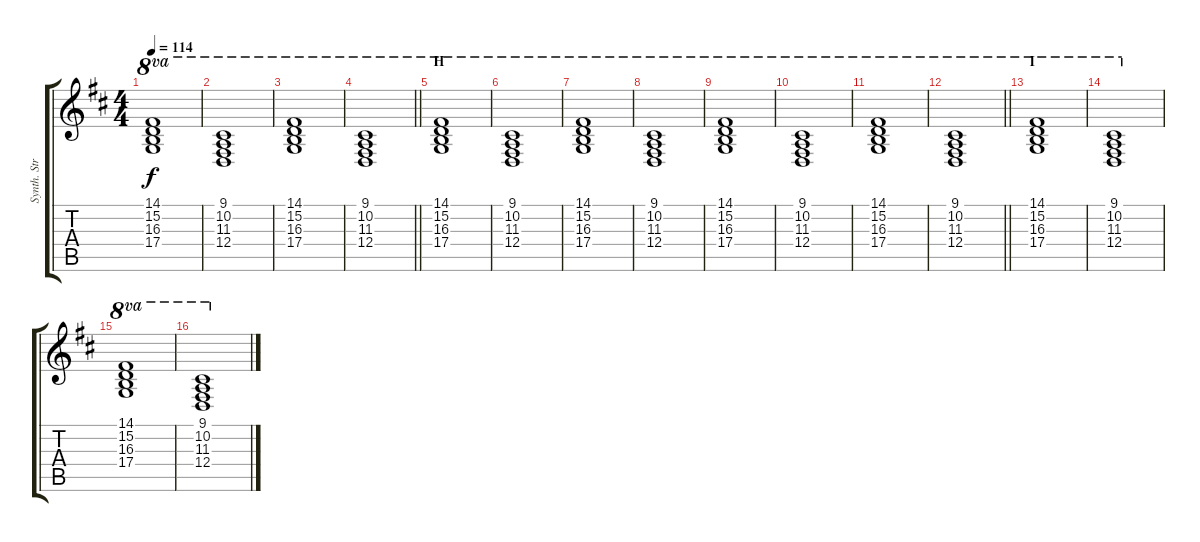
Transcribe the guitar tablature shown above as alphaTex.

\track ("Synth. Strings" "Synth. Str") {instrument stringensemble1}
\staff {score tabs}
\tuning (E4 B3 G3 D3 A2 E2) {hide}
\ts (4 4)
\tempo 114
\clef g2
\ks d
(14.1 15.2 16.3 17.4).1{ot 8va dy f} |
(9.1 10.2 11.3 12.4).1{ot 8va} |
(14.1 15.2 16.3 17.4).1{ot 8va} |
\barLineRight lightlight
(9.1 10.2 11.3 12.4).1{ot 8va} |
\section ("" "H")
(14.1 15.2 16.3 17.4).1{ot 8va} |
(9.1 10.2 11.3 12.4).1{ot 8va} |
(14.1 15.2 16.3 17.4).1{ot 8va} |
(9.1 10.2 11.3 12.4).1{ot 8va} |
(14.1 15.2 16.3 17.4).1{ot 8va} |
(9.1 10.2 11.3 12.4).1{ot 8va} |
(14.1 15.2 16.3 17.4).1{ot 8va} |
\barLineRight lightlight
(9.1 10.2 11.3 12.4).1{ot 8va} |
\section ("" "I")
(14.1 15.2 16.3 17.4).1{ot 8va} |
(9.1 10.2 11.3 12.4).1{ot 8va} |
(14.1 15.2 16.3 17.4).1{ot 8va} |
(9.1 10.2 11.3 12.4).1{ot 8va}
